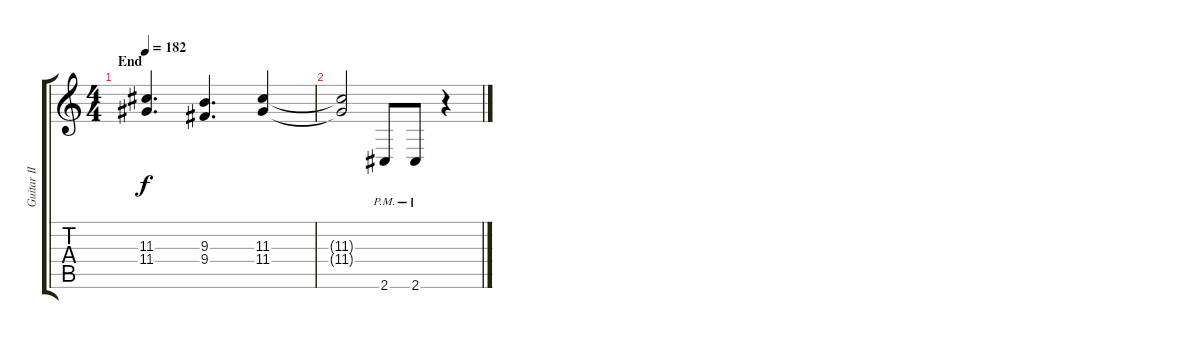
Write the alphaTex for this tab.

\track ("Guitar II" "Guitar II") {instrument distortionguitar}
\staff {score tabs}
\tuning (B3 Gb3 D3 A2 E2 B1) {hide}
\ts (4 4)
\section ("" "End")
\tempo 182
\clef g2
\ks c
(11.3 11.4).4{d dy f} (9.3 9.4).4{d} (11.3 11.4).4 |
(11.3{t} 11.4{t}).2 2.6{pm}.8 2.6{pm}.8 r.4
